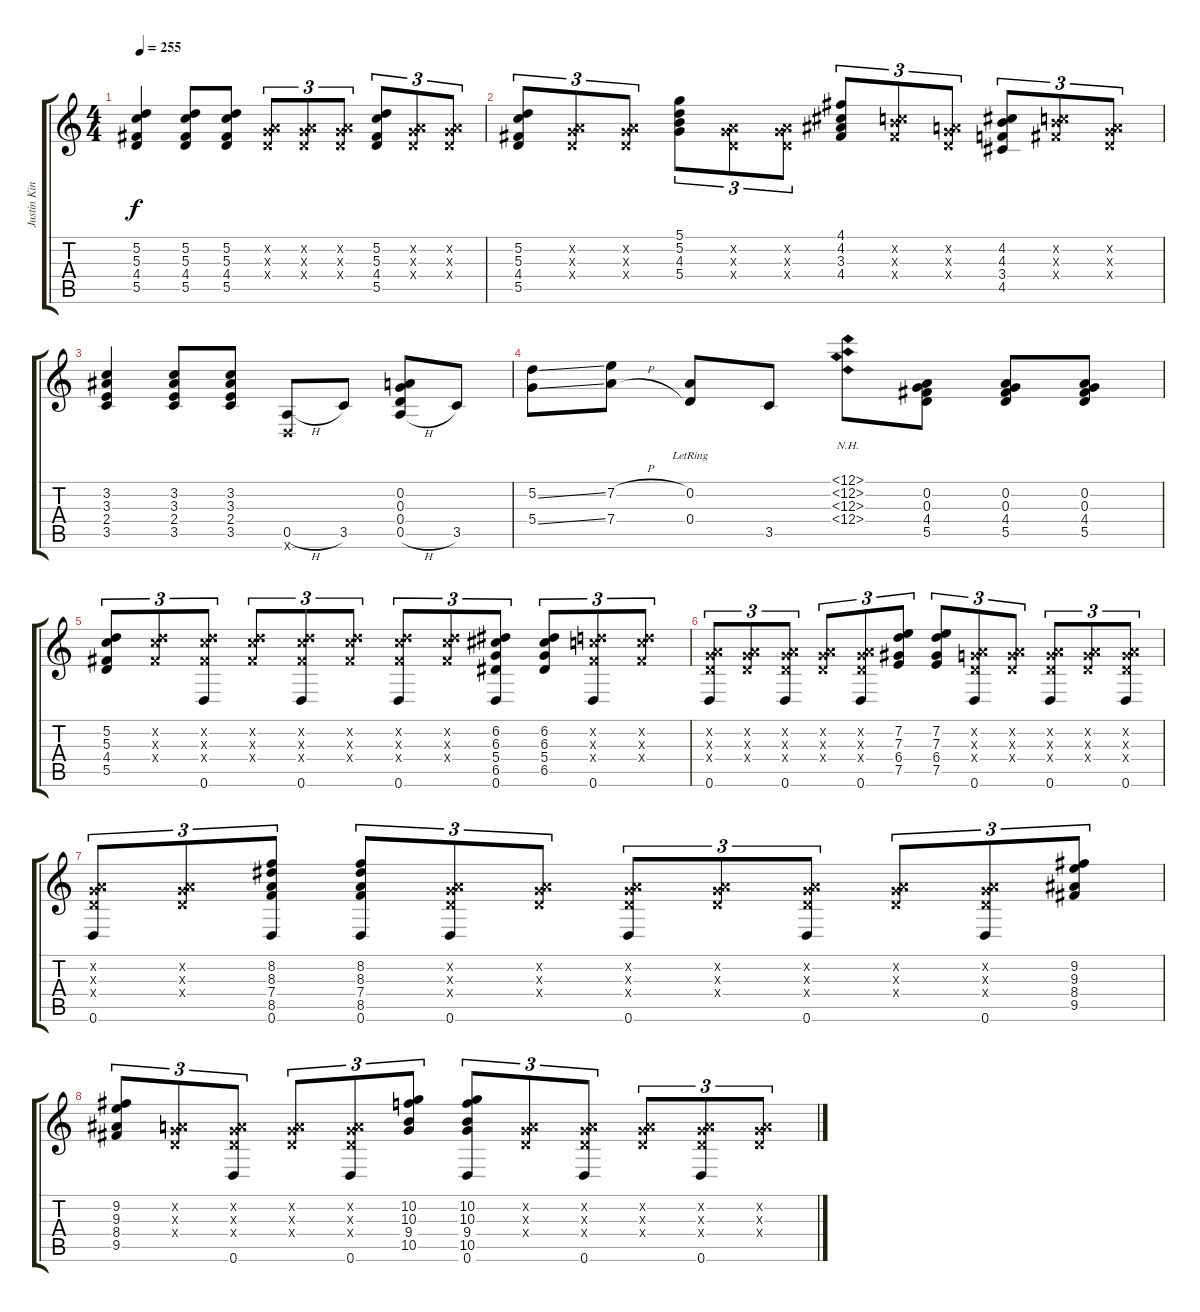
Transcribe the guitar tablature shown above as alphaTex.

\track ("Justin King" "Justin Kin") {instrument acousticguitarsteel}
\staff {score tabs}
\tuning (D4 A3 G3 D3 A2 D2) {hide}
\ts (4 4)
\tempo 255
\clef g2
\ks c
(5.2 5.3 4.4 5.5).4{dy f} (5.2 5.3 4.4 5.5).8 (5.2 5.3 4.4 5.5).8 (0.2{x} 0.3{x} 0.4{x}).8{tu (3 2)} (0.2{x} 0.3{x} 0.4{x}).8{tu (3 2)} (0.2{x} 0.3{x} 0.4{x}).8{tu (3 2)} (5.2 5.3 4.4 5.5).8{tu (3 2)} (0.2{x} 0.3{x} 0.4{x}).8{tu (3 2)} (0.2{x} 0.3{x} 0.4{x}).8{tu (3 2)} |
(5.2 5.3 4.4 5.5).8{tu (3 2)} (0.2{x} 0.3{x} 0.4{x}).8{tu (3 2)} (0.2{x} 0.3{x} 0.4{x}).8{tu (3 2)} (5.1 5.2 4.3 5.4).8{tu (3 2)} (0.2{x} 0.3{x} 0.4{x}).8{tu (3 2)} (0.2{x} 0.3{x} 0.4{x}).8{tu (3 2)} (4.1 4.2 3.3 4.4).8{tu (3 2)} (3.2{x} 4.3{x} 4.4{x}).8{tu (3 2)} (0.2{x} 0.3{x} 0.4{x}).8{tu (3 2)} (4.2 4.3 3.4 4.5).8{tu (3 2)} (3.2{x} 4.3{x} 4.4{x}).8{tu (3 2)} (0.2{x} 0.3{x} 0.4{x}).8{tu (3 2)} |
(3.2 3.3 2.4 3.5).4 (3.2 3.3 2.4 3.5).8 (3.2 3.3 2.4 3.5).8 (0.5{h} 0.6{x}).8 3.5.8 (0.2 0.3 0.4 0.5{h}).8 3.5.8 |
(5.2{ss} 5.4{ss}).8 (7.2{h} 7.4{h}).8 (0.2{lr} 0.4{lr}).8 3.5.8 (12.1{nh} 12.2{nh} 12.3{nh} 12.4{nh}).8 (0.2 0.3 4.4 5.5).8 (0.2 0.3 4.4 5.5).8 (0.2 0.3 4.4 5.5).8 |
(5.2 5.3 4.4 5.5).8{tu (3 2)} (5.2{x} 5.3{x} 4.4{x}).8{tu (3 2)} (5.2{x} 5.3{x} 4.4{x} 0.6).8{tu (3 2)} (5.2{x} 5.3{x} 4.4{x}).8{tu (3 2)} (5.2{x} 5.3{x} 4.4{x} 0.6).8{tu (3 2)} (5.2{x} 5.3{x} 4.4{x}).8{tu (3 2)} (5.2{x} 5.3{x} 4.4{x} 0.6).8{tu (3 2)} (5.2{x} 5.3{x} 4.4{x}).8{tu (3 2)} (6.2 6.3 5.4 6.5 0.6).8{tu (3 2)} (6.2 6.3 5.4 6.5).8{tu (3 2)} (5.2{x} 5.3{x} 4.4{x} 0.6).8{tu (3 2)} (5.2{x} 5.3{x} 4.4{x}).8{tu (3 2)} |
(0.2{x} 0.3{x} 0.4{x} 0.6).8{tu (3 2)} (0.2{x} 0.3{x} 0.4{x}).8{tu (3 2)} (0.2{x} 0.3{x} 0.4{x} 0.6).8{tu (3 2)} (0.2{x} 0.3{x} 0.4{x}).8{tu (3 2)} (0.2{x} 0.3{x} 0.4{x} 0.6).8{tu (3 2)} (7.2 7.3 6.4 7.5).8{tu (3 2)} (7.2 7.3 6.4 7.5).8{tu (3 2)} (0.2{x} 0.3{x} 0.4{x} 0.6).8{tu (3 2)} (0.2{x} 0.3{x} 0.4{x}).8{tu (3 2)} (0.2{x} 0.3{x} 0.4{x} 0.6).8{tu (3 2)} (0.2{x} 0.3{x} 0.4{x}).8{tu (3 2)} (0.2{x} 0.3{x} 0.4{x} 0.6).8{tu (3 2)} |
(0.2{x} 0.3{x} 0.4{x} 0.6).8{tu (3 2)} (0.2{x} 0.3{x} 0.4{x}).8{tu (3 2)} (8.2 8.3 7.4 8.5 0.6).8{tu (3 2)} (8.2 8.3 7.4 8.5 0.6).8{tu (3 2)} (0.2{x} 0.3{x} 0.4{x} 0.6).8{tu (3 2)} (0.2{x} 0.3{x} 0.4{x}).8{tu (3 2)} (0.2{x} 0.3{x} 0.4{x} 0.6).8{tu (3 2)} (0.2{x} 0.3{x} 0.4{x}).8{tu (3 2)} (0.2{x} 0.3{x} 0.4{x} 0.6).8{tu (3 2)} (0.2{x} 0.3{x} 0.4{x}).8{tu (3 2)} (0.2{x} 0.3{x} 0.4{x} 0.6).8{tu (3 2)} (9.2 9.3 8.4 9.5).8{tu (3 2)} |
(9.2 9.3 8.4 9.5).8{tu (3 2)} (0.2{x} 0.3{x} 0.4{x}).8{tu (3 2)} (0.2{x} 0.3{x} 0.4{x} 0.6).8{tu (3 2)} (0.2{x} 0.3{x} 0.4{x}).8{tu (3 2)} (0.2{x} 0.3{x} 0.4{x} 0.6).8{tu (3 2)} (10.2 10.3 9.4 10.5).8{tu (3 2)} (10.2 10.3 9.4 10.5 0.6).8{tu (3 2)} (0.2{x} 0.3{x} 0.4{x}).8{tu (3 2)} (0.2{x} 0.3{x} 0.4{x} 0.6).8{tu (3 2)} (0.2{x} 0.3{x} 0.4{x}).8{tu (3 2)} (0.2{x} 0.3{x} 0.4{x} 0.6).8{tu (3 2)} (0.2{x} 0.3{x} 0.4{x}).8{tu (3 2)}
